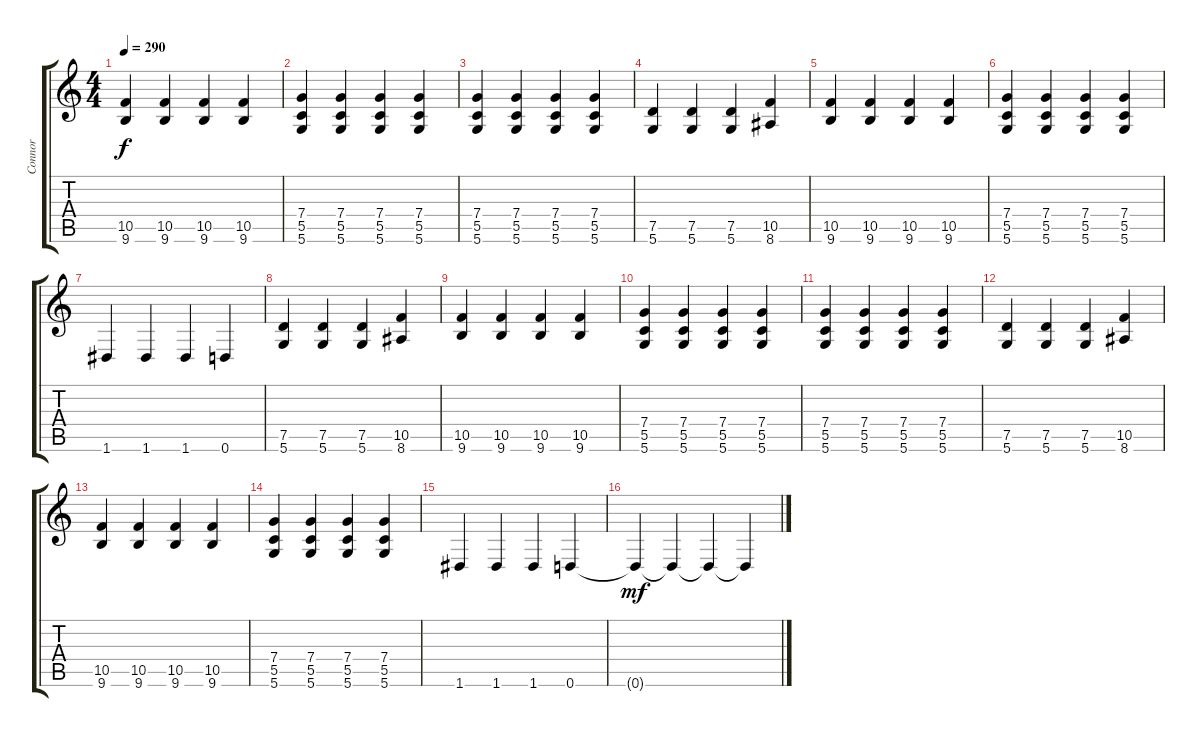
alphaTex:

\track ("Connor" "Connor") {instrument distortionguitar}
\staff {score tabs}
\tuning (D4 A3 F3 C3 G2 D2) {hide}
\ts (4 4)
\tempo 290
\clef g2
\ks c
(10.5 9.6).4{dy f} (10.5 9.6).4 (10.5 9.6).4 (10.5 9.6).4 |
(7.4 5.5 5.6).4 (7.4 5.5 5.6).4 (7.4 5.5 5.6).4 (7.4 5.5 5.6).4 |
(7.4 5.5 5.6).4 (7.4 5.5 5.6).4 (7.4 5.5 5.6).4 (7.4 5.5 5.6).4 |
(7.5 5.6).4 (7.5 5.6).4 (7.5 5.6).4 (10.5 8.6).4 |
(10.5 9.6).4 (10.5 9.6).4 (10.5 9.6).4 (10.5 9.6).4 |
(7.4 5.5 5.6).4 (7.4 5.5 5.6).4 (7.4 5.5 5.6).4 (7.4 5.5 5.6).4 |
1.6.4 1.6.4 1.6.4 0.6.4 |
(7.5 5.6).4 (7.5 5.6).4 (7.5 5.6).4 (10.5 8.6).4 |
(10.5 9.6).4 (10.5 9.6).4 (10.5 9.6).4 (10.5 9.6).4 |
(7.4 5.5 5.6).4 (7.4 5.5 5.6).4 (7.4 5.5 5.6).4 (7.4 5.5 5.6).4 |
(7.4 5.5 5.6).4 (7.4 5.5 5.6).4 (7.4 5.5 5.6).4 (7.4 5.5 5.6).4 |
(7.5 5.6).4 (7.5 5.6).4 (7.5 5.6).4 (10.5 8.6).4 |
(10.5 9.6).4 (10.5 9.6).4 (10.5 9.6).4 (10.5 9.6).4 |
(7.4 5.5 5.6).4 (7.4 5.5 5.6).4 (7.4 5.5 5.6).4 (7.4 5.5 5.6).4 |
1.6.4 1.6.4 1.6.4 0.6.4 |
0.6{t}.4{dy mf} 0.6{t}.4 0.6{t}.4 0.6{t}.4
